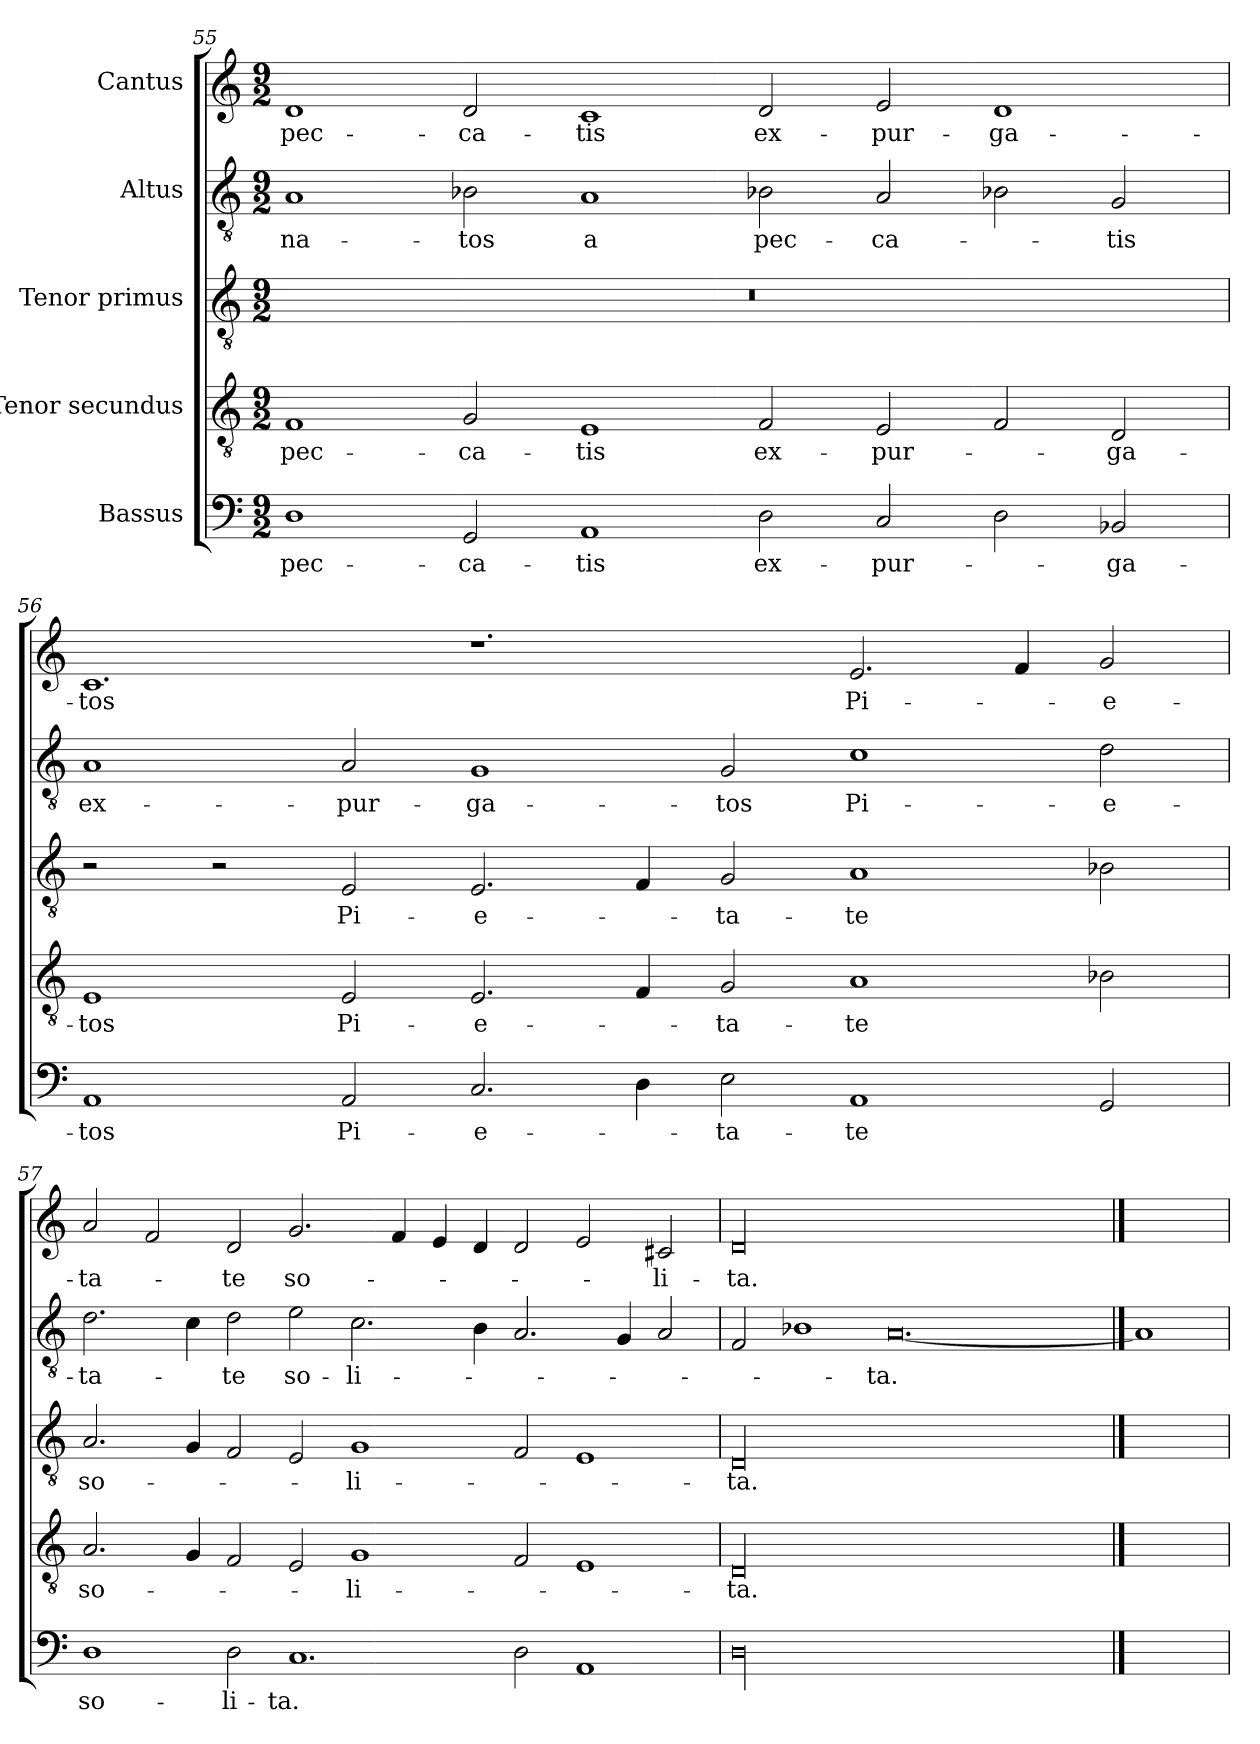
**kern	**text	**kern	**text	**kern	**text	**kern	**text	**kern	**text
*part5	*part5	*part4	*part4	*part3	*part3	*part2	*part2	*part1	*part1
*staff5	*staff5	*staff4	*staff4	*staff3	*staff3	*staff2	*staff2	*staff1	*staff1
*I"Bassus	*	*I"Tenor secundus	*	*I" Tenor primus	*	*I"Altus	*	*I"Cantus	*
!!LO:LB:g=z
*clefF4	*	*clefGv2	*	*clefGv2	*	*clefGv2	*	*clefG2	*
*k[]	*	*k[]	*	*k[]	*	*k[]	*	*k[]	*
*C:	*	*C:	*	*C:	*	*C:	*	*C:	*
*M9/2	*	*M9/2	*	*M9/2	*	*M9/2	*	*M9/2	*
=55	=55	=55	=55	=55	=55	=55	=55	=55	=55
!	!	!	!	!	!	!	!LO:LY:i	!	!LO:LY:i
1D\	pec-	1F/	pec-	2%9r	.	1A/	-na-	1d/	pec-
!	!	!	!	!	!	!	!LO:LY:i	!	!LO:LY:i
2GG/	-ca-	2G/	-ca-	.	.	2B-X\	-tos	2d/	-ca-
!	!	!	!	!	!	!	!LO:LY:i	!	!LO:LY:i
1AA/	-tis	1E/	-tis	.	.	1A/	a	1c/	-tis
!	!	!	!	!	!	!	!LO:LY:i	!	!
2D\	ex-	2F/	ex-	.	.	2B-X\	pec-	2d/	ex-
!	!	!	!	!	!	!	!LO:LY:i	!	!LO:LY:i
2C/	-pur-	2E/	-pur-	.	.	2A/	-ca-	2e/	-pur-
!	!	!	!	!	!	!	!	!	!LO:LY:i
2D\	.	2F/	.	.	.	2B-X\	.	1d/	-ga-
!	!	!	!	!	!	!	!LO:LY:i	!	!
2BB-X/	-ga-	2D/	-ga-	.	.	2G/	-tis	.	.
=56	=56	=56	=56	=56	=56	=56	=56	=56	=56
!	!	!	!	!	!	!	!LO:LY:i	!	!LO:LY:i
1AA/	-tos	1E/	-tos	2r	.	1A/	ex-	1.c/	-tos
.	.	.	.	2r	.	.	.	.	.
!	!	!	!	!	!	!	!LO:LY:i	!	!
2AA/	Pi-	2E/	Pi-	2E/	Pi-	2A/	-pur-	.	.
!	!	!	!	!	!	!	!LO:LY:i	!	!
2.C/	-e-	2.E/	-e-	2.E/	-e-	1G/	-ga-	1.r	.
4D\	.	4F/	.	4F/	.	.	.	.	.
!	!	!	!	!	!	!	!LO:LY:i	!	!
2E\	-ta-	2G/	-ta-	2G/	-ta-	2G/	-tos	.	.
1AA/	-te	1A/	-te	1A/	-te	1c\	Pi-	2.e/	Pi-
.	.	.	.	.	.	.	.	4f/	.
2GG/	.	2B-X\	.	2B-X\	.	2d\	-e-	2g/	-e-
=57	=57	=57	=57	=57	=57	=57	=57	=57	=57
1D\	so-	2.A/	so-	2.A/	so-	2.d\	-ta-	2a/	-ta-
.	.	.	.	.	.	.	.	2f/	.
.	.	4G/	.	4G/	.	4c\	.	.	.
2D\	-li-	2F/	.	2F/	.	2d\	-te	2d/	-te
1.C/	-ta.	2E/	.	2E/	.	2e\	so-	2.g/	so-
.	.	1G/	-li-	1G/	-li-	2.c\	-li-	.	.
.	.	.	.	.	.	.	.	4f/	.
.	.	.	.	.	.	.	.	4e/	.
.	.	.	.	.	.	4B\	.	4d/	.
2D\	.	2F/	.	2F/	.	2.A/	.	2d/	.
1AA/	.	1E/	.	1E/	.	.	.	2e/	.
.	.	.	.	.	.	4G/	.	.	.
.	.	.	.	.	.	2A/	.	2c#X/	-li-
=58	=58	=58	=58	=58	=58	=58	=58	=58	=58
00D\	.	00D/	-ta.	00D/	-ta.	2F/	.	00d/	-ta.
.	.	.	.	.	.	1B-X\	.	.	.
.	.	.	.	.	.	[0.A/	-ta.	.	.
2ryy	.	2ryy	.	2ryy	.	.	.	2ryy	.
==59	==59	==59	==59	==59	==59	==59	==59	==59	==59
1ryy	.	1ryy	.	1ryy	.	1A/]	.	1ryy	.
=	=	=	=	=	=	=	=	=	=
*-	*-	*-	*-	*-	*-	*-	*-	*-	*-
